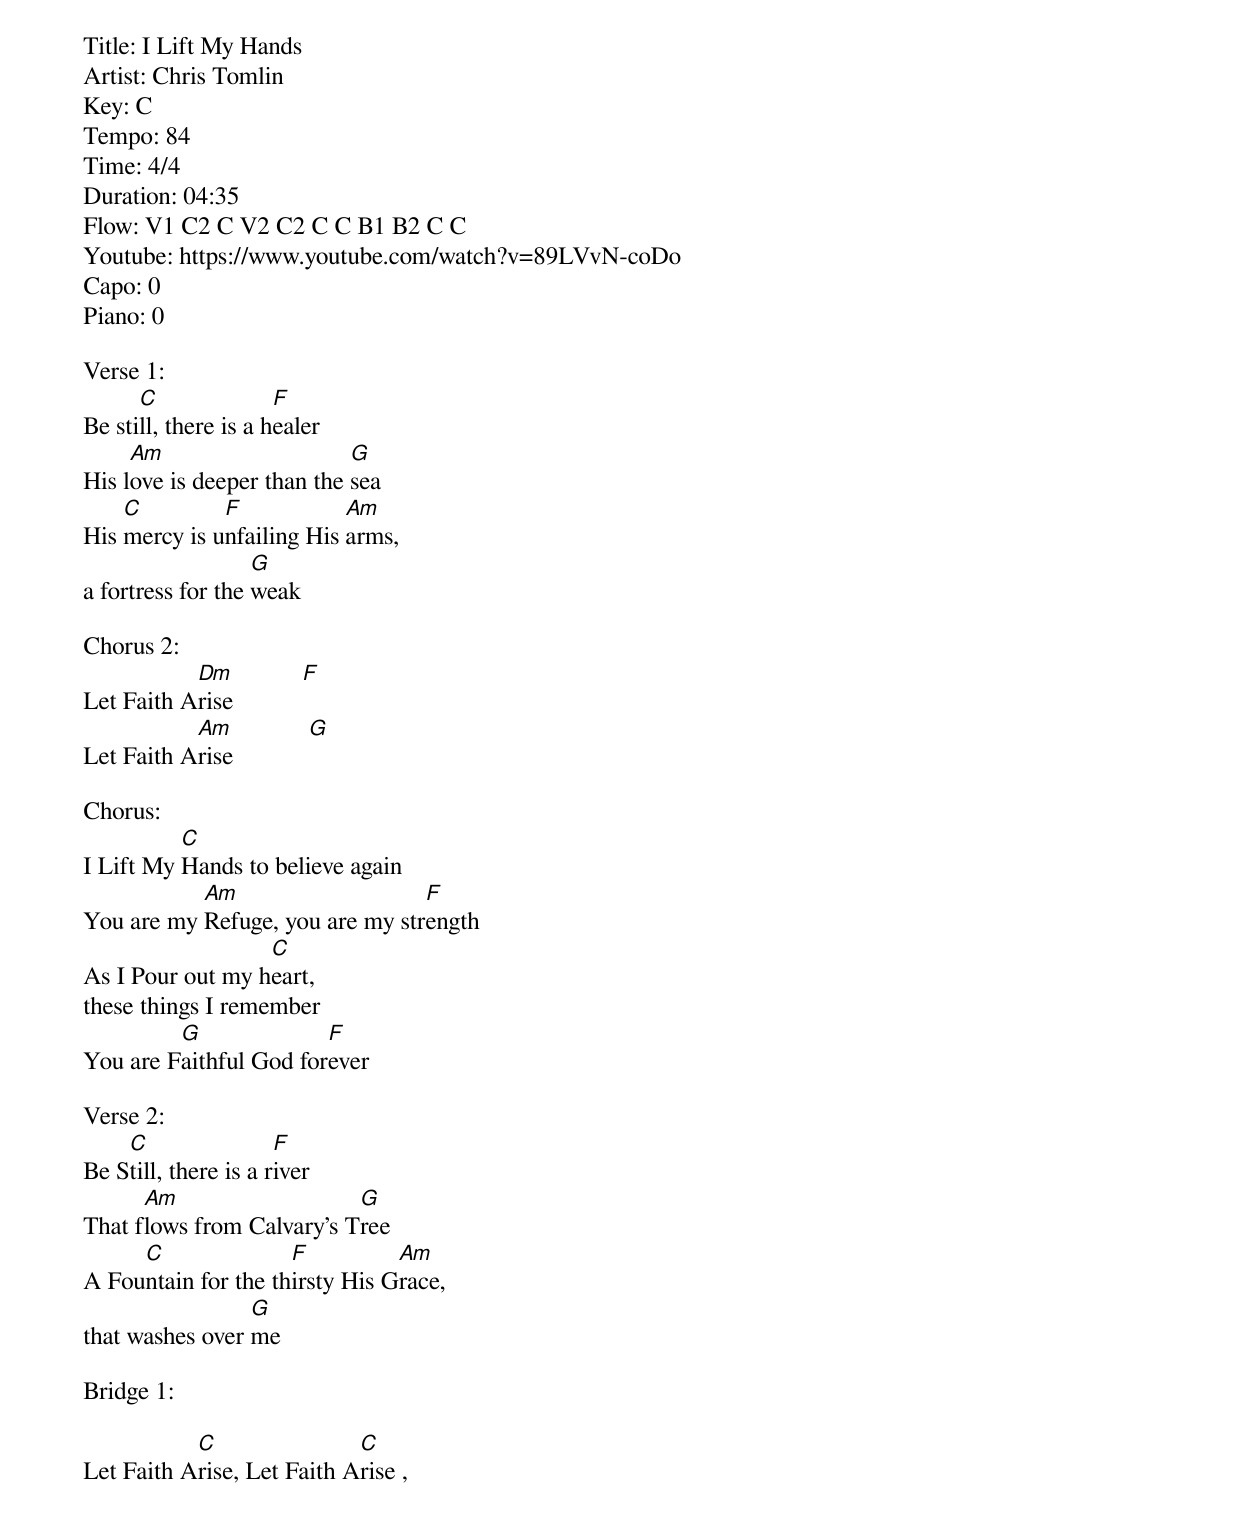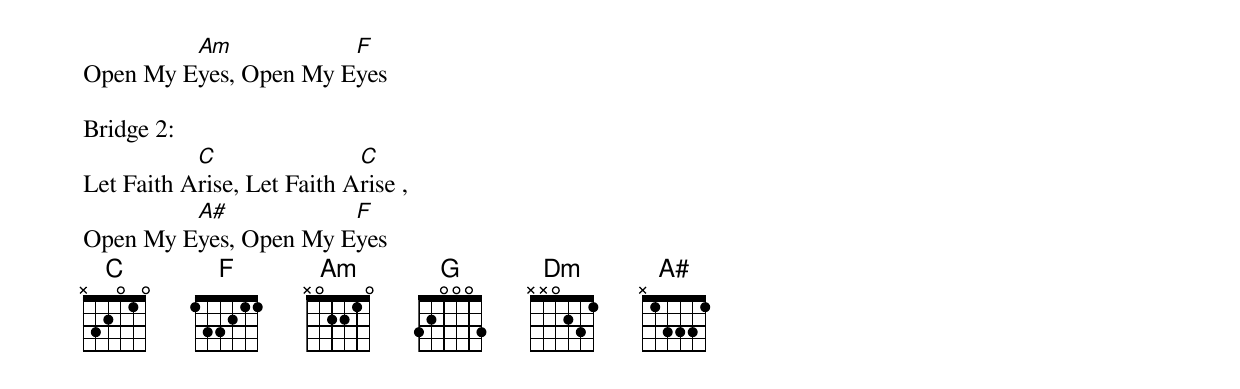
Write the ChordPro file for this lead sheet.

Title: I Lift My Hands
Artist: Chris Tomlin
Key: C
Tempo: 84
Time: 4/4
Duration: 04:35
Flow: V1 C2 C V2 C2 C C B1 B2 C C
Youtube: https://www.youtube.com/watch?v=89LVvN-coDo
Capo: 0
Piano: 0

Verse 1:
Be sti[C]ll, there is a h[F]ealer
His l[Am]ove is deeper than the [G]sea
His [C]mercy is u[F]nfailing His [Am]arms,
a fortress for the [G]weak

Chorus 2:
Let Faith A[Dm]rise           [F]
Let Faith A[Am]rise            [G]

Chorus:
I Lift My [C]Hands to believe again
You are my [Am]Refuge, you are my str[F]ength
As I Pour out my h[C]eart,
these things I remember
You are F[G]aithful God for[F]ever

Verse 2:
Be S[C]till, there is a r[F]iver
That f[Am]lows from Calvary's T[G]ree
A Fou[C]ntain for the th[F]irsty His G[Am]race,
that washes over [G]me

Bridge 1:

Let Faith A[C]rise, Let Faith A[C]rise ,
Open My E[Am]yes, Open My E[F]yes

Bridge 2:
Let Faith A[C]rise, Let Faith A[C]rise ,
Open My E[A#]yes, Open My E[F]yes
